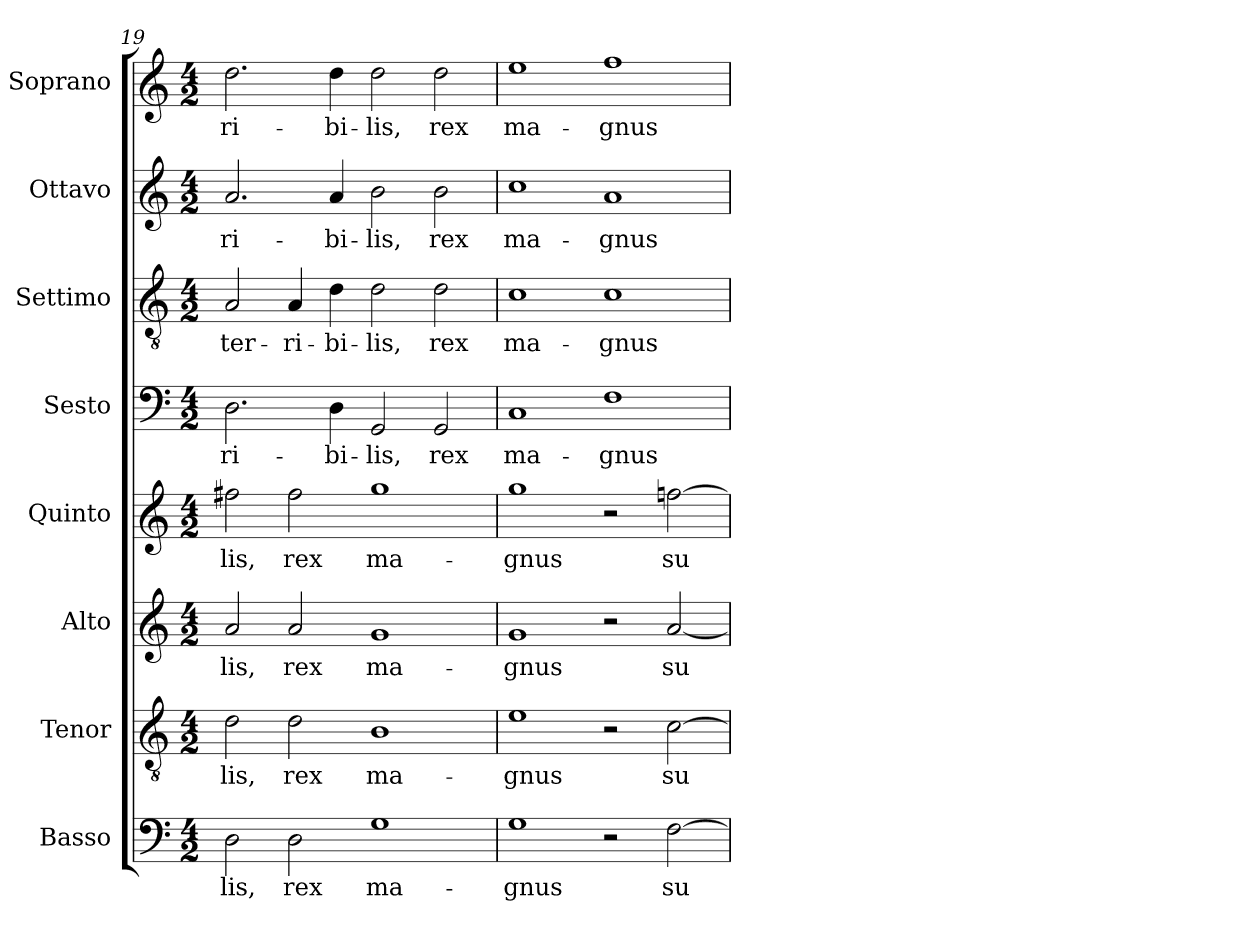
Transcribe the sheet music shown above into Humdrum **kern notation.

**kern	**text	**kern	**text	**kern	**text	**kern	**text	**kern	**text	**kern	**text	**kern	**text	**kern	**text
*part8	*part8	*part7	*part7	*part6	*part6	*part5	*part5	*part4	*part4	*part3	*part3	*part2	*part2	*part1	*part1
*staff8	*staff8	*staff7	*staff7	*staff6	*staff6	*staff5	*staff5	*staff4	*staff4	*staff3	*staff3	*staff2	*staff2	*staff1	*staff1
*I"Basso	*	*I"Tenor	*	*I"Alto	*	*I"Quinto	*	*I"Sesto	*	*I"Settimo	*	*I"Ottavo	*	*I"Soprano	*
*I'B.	*	*I'T.	*	*I'A.	*	*I'Q.	*	*I'Ss.	*	*I'St.	*	*I'Ot.	*	*I'S.	*
*clefF4	*	*clefGv2	*	*clefG2	*	*clefG2	*	*clefF4	*	*clefGv2	*	*clefG2	*	*clefG2	*
*	*	*ITrd7c12	*	*	*	*	*	*	*	*ITrd7c12	*	*	*	*	*
*k[]	*	*k[]	*	*k[]	*	*k[]	*	*k[]	*	*k[]	*	*k[]	*	*k[]	*
*C:	*	*C:	*	*C:	*	*C:	*	*C:	*	*C:	*	*C:	*	*C:	*
*M4/2	*	*M4/2	*	*M4/2	*	*M4/2	*	*M4/2	*	*M4/2	*	*M4/2	*	*M4/2	*
=19	=19	=19	=19	=19	=19	=19	=19	=19	=19	=19	=19	=19	=19	=19	=19
!	!LO:LY:b:color=#000000	!	!	!	!	!	!	!	!	!	!	!	!	!	!
!	!	!	!LO:LY:b:color=#000000	!	!	!	!	!	!	!	!	!	!	!	!
!	!	!	!	!	!LO:LY:b:color=#000000	!	!	!	!	!	!	!	!	!	!
!	!	!	!	!	!	!	!LO:LY:b:color=#000000	!	!	!	!	!	!	!	!
!	!	!	!	!	!	!	!	!	!LO:LY:b:color=#000000	!	!	!	!	!	!
!	!	!	!	!	!	!	!	!	!	!	!LO:LY:b:color=#000000	!	!	!	!
!	!	!	!	!	!	!	!	!	!	!	!	!	!LO:LY:b:color=#000000	!	!
!	!	!	!	!	!	!	!	!	!	!	!	!	!	!	!LO:LY:b:color=#000000
2Di\	-lis,	2Di\	-lis,	2ai/	-lis,	2ff#Xi\	-lis,	2.Di\	-ri-	2AAi/	ter-	2.ai/	-ri-	2.ddi\	-ri-
!	!LO:LY:b:color=#000000	!	!	!	!	!	!	!	!	!	!	!	!	!	!
!	!	!	!LO:LY:b:color=#000000	!	!	!	!	!	!	!	!	!	!	!	!
!	!	!	!	!	!LO:LY:b:color=#000000	!	!	!	!	!	!	!	!	!	!
!	!	!	!	!	!	!	!LO:LY:b:color=#000000	!	!	!	!	!	!	!	!
!	!	!	!	!	!	!	!	!	!	!	!LO:LY:b:color=#000000	!	!	!	!
2Di\	rex	2Di\	rex	2ai/	rex	2ff#i\	rex	.	.	4AAi/	-ri-	.	.	.	.
!	!	!	!	!	!	!	!	!	!LO:LY:b:color=#000000	!	!	!	!	!	!
!	!	!	!	!	!	!	!	!	!	!	!LO:LY:b:color=#000000	!	!	!	!
!	!	!	!	!	!	!	!	!	!	!	!	!	!LO:LY:b:color=#000000	!	!
!	!	!	!	!	!	!	!	!	!	!	!	!	!	!	!LO:LY:b:color=#000000
.	.	.	.	.	.	.	.	4Di\	-bi-	4Di\	-bi-	4ai/	-bi-	4ddi\	-bi-
!	!LO:LY:b:color=#000000	!	!	!	!	!	!	!	!	!	!	!	!	!	!
!	!	!	!LO:LY:b:color=#000000	!	!	!	!	!	!	!	!	!	!	!	!
!	!	!	!	!	!LO:LY:b:color=#000000	!	!	!	!	!	!	!	!	!	!
!	!	!	!	!	!	!	!LO:LY:b:color=#000000	!	!	!	!	!	!	!	!
!	!	!	!	!	!	!	!	!	!LO:LY:b:color=#000000	!	!	!	!	!	!
!	!	!	!	!	!	!	!	!	!	!	!LO:LY:b:color=#000000	!	!	!	!
!	!	!	!	!	!	!	!	!	!	!	!	!	!LO:LY:b:color=#000000	!	!
!	!	!	!	!	!	!	!	!	!	!	!	!	!	!	!LO:LY:b:color=#000000
1Gi	ma-	1BBi	ma-	1gi	ma-	1ggi	ma-	2GGi/	-lis,	2Di\	-lis,	2bi\	-lis,	2ddi\	-lis,
!	!	!	!	!	!	!	!	!	!LO:LY:b:color=#000000	!	!	!	!	!	!
!	!	!	!	!	!	!	!	!	!	!	!LO:LY:b:color=#000000	!	!	!	!
!	!	!	!	!	!	!	!	!	!	!	!	!	!LO:LY:b:color=#000000	!	!
!	!	!	!	!	!	!	!	!	!	!	!	!	!	!	!LO:LY:b:color=#000000
.	.	.	.	.	.	.	.	2GGi/	rex	2Di\	rex	2bi\	rex	2ddi\	rex
=20	=20	=20	=20	=20	=20	=20	=20	=20	=20	=20	=20	=20	=20	=20	=20
!	!LO:LY:b:color=#000000	!	!	!	!	!	!	!	!	!	!	!	!	!	!
!	!	!	!LO:LY:b:color=#000000	!	!	!	!	!	!	!	!	!	!	!	!
!	!	!	!	!	!LO:LY:b:color=#000000	!	!	!	!	!	!	!	!	!	!
!	!	!	!	!	!	!	!LO:LY:b:color=#000000	!	!	!	!	!	!	!	!
!	!	!	!	!	!	!	!	!	!LO:LY:b:color=#000000	!	!	!	!	!	!
!	!	!	!	!	!	!	!	!	!	!	!LO:LY:b:color=#000000	!	!	!	!
!	!	!	!	!	!	!	!	!	!	!	!	!	!LO:LY:b:color=#000000	!	!
!	!	!	!	!	!	!	!	!	!	!	!	!	!	!	!LO:LY:b:color=#000000
1Gi	-gnus	1Ei	-gnus	1gi	-gnus	1ggi	-gnus	1Ci	ma-	1Ci	ma-	1cci	ma-	1eei	ma-
!	!	!	!	!	!	!	!	!	!LO:LY:b:color=#000000	!	!	!	!	!	!
!	!	!	!	!	!	!	!	!	!	!	!LO:LY:b:color=#000000	!	!	!	!
!	!	!	!	!	!	!	!	!	!	!	!	!	!LO:LY:b:color=#000000	!	!
!	!	!	!	!	!	!	!	!	!	!	!	!	!	!	!LO:LY:b:color=#000000
2r	.	2r	.	2r	.	2r	.	1Fi	-gnus	1Ci	-gnus	1ai	-gnus	1ffi	-gnus
!	!LO:LY:b:color=#000000	!	!	!	!	!	!	!	!	!	!	!	!	!	!
!	!	!	!LO:LY:b:color=#000000	!	!	!	!	!	!	!	!	!	!	!	!
!	!	!	!	!	!LO:LY:b:color=#000000	!	!	!	!	!	!	!	!	!	!
!	!	!	!	!	!	!	!LO:LY:b:color=#000000	!	!	!	!	!	!	!	!
[2Fi\	su-	[2Ci\	su-	[2ai/	su-	[2ffni\	su-	.	.	.	.	.	.	.	.
=	=	=	=	=	=	=	=	=	=	=	=	=	=	=	=
*-	*-	*-	*-	*-	*-	*-	*-	*-	*-	*-	*-	*-	*-	*-	*-
